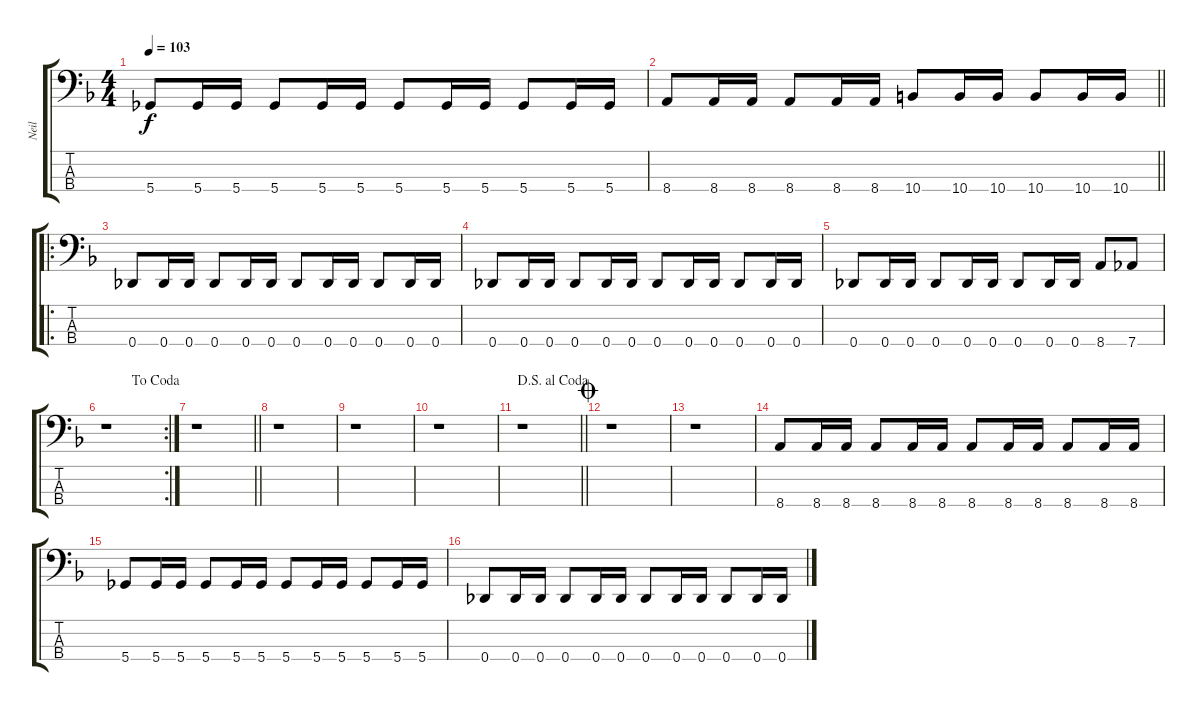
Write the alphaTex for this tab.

\track ("Neil" "Neil") {instrument electricbassfinger}
\staff {score tabs}
\tuning (Gb2 Db2 Ab1 Db1) {hide}
\ts (4 4)
\tempo 103
\clef f4
\ks f
5.4.8{dy f} 5.4.16 5.4.16 5.4.8 5.4.16 5.4.16 5.4.8 5.4.16 5.4.16 5.4.8 5.4.16 5.4.16 |
\barLineRight lightlight
8.4.8 8.4.16 8.4.16 8.4.8 8.4.16 8.4.16 10.4.8 10.4.16 10.4.16 10.4.8 10.4.16 10.4.16 |
\ro
0.4.8 0.4.16 0.4.16 0.4.8 0.4.16 0.4.16 0.4.8 0.4.16 0.4.16 0.4.8 0.4.16 0.4.16 |
0.4.8 0.4.16 0.4.16 0.4.8 0.4.16 0.4.16 0.4.8 0.4.16 0.4.16 0.4.8 0.4.16 0.4.16 |
0.4.8 0.4.16 0.4.16 0.4.8 0.4.16 0.4.16 0.4.8 0.4.16 0.4.16 8.4.8 7.4.8 |
\rc 2
\jump dacoda
r.1 |
\barLineRight lightlight
r.1 |
r.1 |
r.1 |
r.1 |
\jump dalsegnoalcoda
\barLineRight lightlight
r.1 |
\jump coda
r.1 |
r.1 |
8.4.8 8.4.16 8.4.16 8.4.8 8.4.16 8.4.16 8.4.8 8.4.16 8.4.16 8.4.8 8.4.16 8.4.16 |
5.4.8 5.4.16 5.4.16 5.4.8 5.4.16 5.4.16 5.4.8 5.4.16 5.4.16 5.4.8 5.4.16 5.4.16 |
0.4.8 0.4.16 0.4.16 0.4.8 0.4.16 0.4.16 0.4.8 0.4.16 0.4.16 0.4.8 0.4.16 0.4.16
